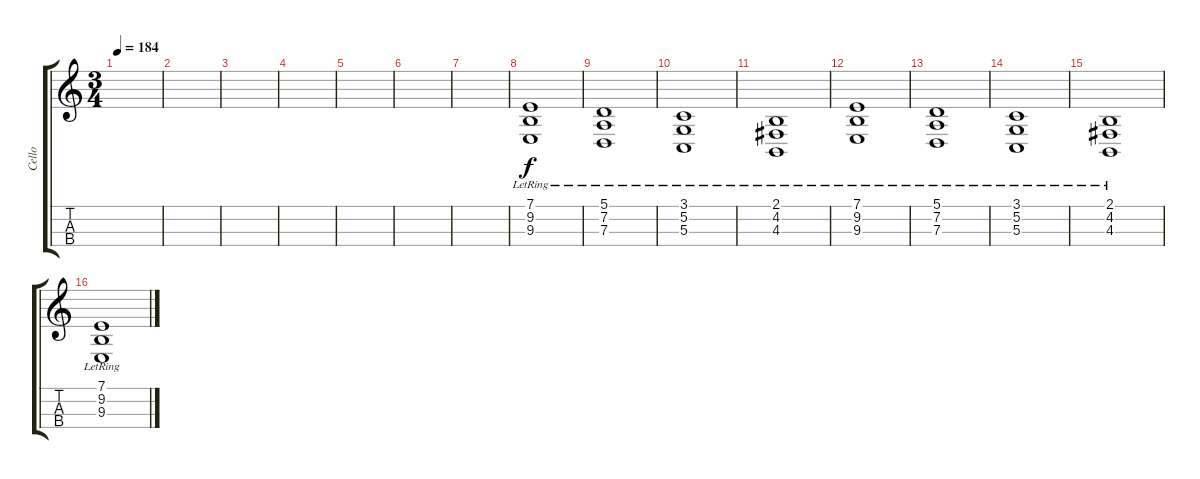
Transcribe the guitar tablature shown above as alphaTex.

\track ("Cello" "Cello") {instrument cello}
\staff {score tabs}
\tuning (A3 D3 G2 C2) {hide}
\ts (3 4)
\tempo 184
\clef g2
\ks c
|
|
|
|
|
|
|
(7.1 9.2{lr} 9.3).1 |
(5.1 7.2{lr} 7.3).1 |
(3.1 5.2{lr} 5.3).1 |
(2.1 4.2{lr} 4.3).1 |
(7.1 9.2{lr} 9.3).1 |
(5.1 7.2{lr} 7.3).1 |
(3.1 5.2{lr} 5.3).1 |
(2.1 4.2{lr} 4.3).1 |
(7.1 9.2{lr} 9.3).1
